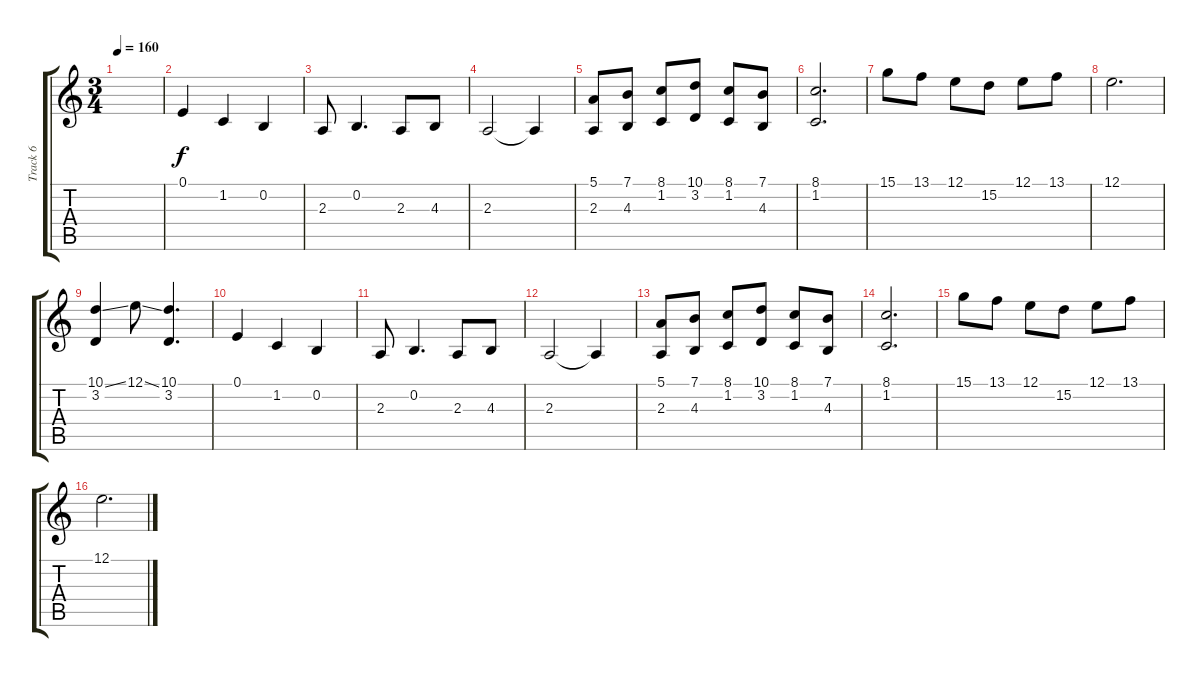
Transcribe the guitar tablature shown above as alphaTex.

\track ("Track 6" "Track 6") {instrument viola}
\staff {score tabs}
\tuning (E4 B3 G3 D3 A2 E2) {hide}
\ts (3 4)
\tempo 160
\clef g2
\ks c
|
0.1.4 1.2.4 0.2.4 |
2.3.8 0.2.4{d} 2.3.8 4.3.8 |
2.3.2 2.3{t}.4 |
(5.1 2.3).8 (7.1 4.3).8 (8.1 1.2).8 (10.1 3.2).8 (8.1 1.2).8 (7.1 4.3).8 |
(8.1 1.2).2{d} |
15.1.8 13.1.8 12.1.8 15.2.8 12.1.8 13.1.8 |
12.1.2{d} |
(10.1{ss} 3.2).4 12.1{ss}.8 (10.1 3.2).4{d} |
0.1.4 1.2.4 0.2.4 |
2.3.8 0.2.4{d} 2.3.8 4.3.8 |
2.3.2 2.3{t}.4 |
(5.1 2.3).8 (7.1 4.3).8 (8.1 1.2).8 (10.1 3.2).8 (8.1 1.2).8 (7.1 4.3).8 |
(8.1 1.2).2{d} |
15.1.8 13.1.8 12.1.8 15.2.8 12.1.8 13.1.8 |
12.1.2{d}
